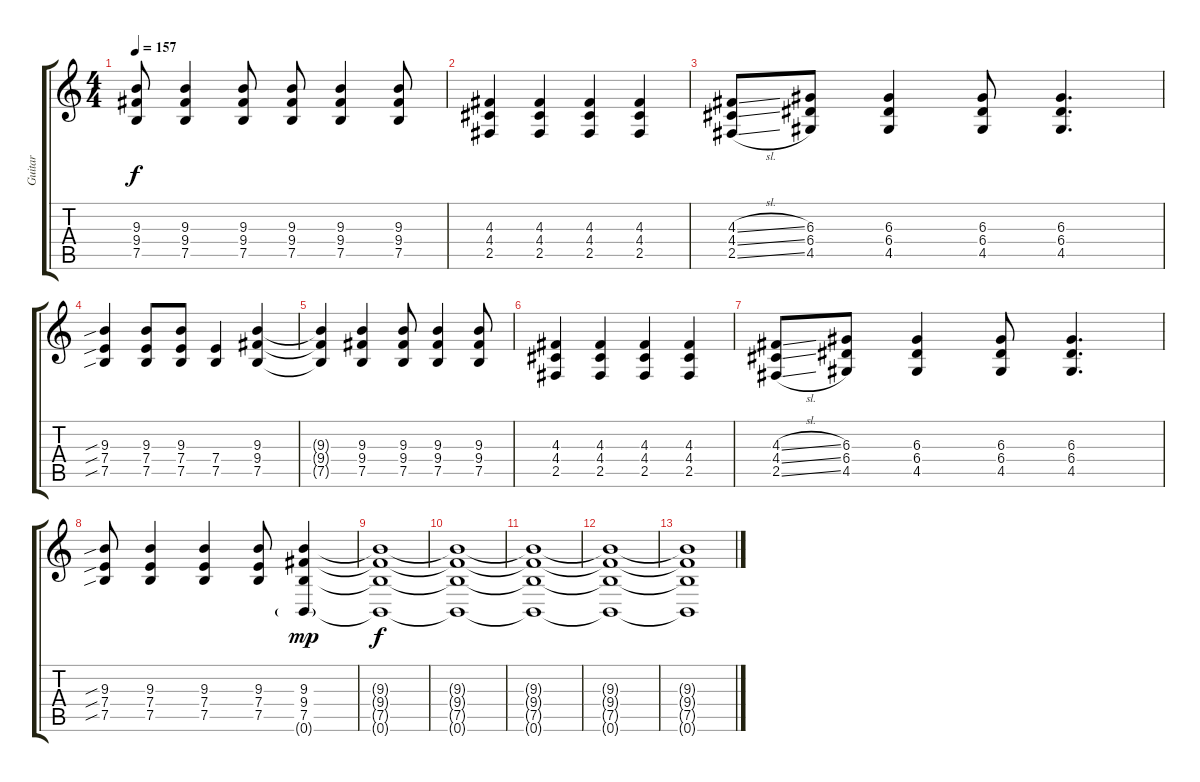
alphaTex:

\track ("Guitar" "Guitar") {instrument distortionguitar}
\staff {score tabs}
\tuning (B3 Gb3 D3 A2 E2 B1) {hide}
\ts (4 4)
\tempo 157
\clef g2
\ks c
(9.3{t} 9.4{t} 7.5{t}).8{dy f} (9.3 9.4 7.5).4 (9.3 9.4 7.5).8 (9.3 9.4 7.5).8 (9.3 9.4 7.5).4 (9.3 9.4 7.5).8 |
(4.3 4.4 2.5).4 (4.3 4.4 2.5).4 (4.3 4.4 2.5).4 (4.3 4.4 2.5).4 |
(4.3{sl} 4.4{ss} 2.5{sl}).8 (6.3 6.4 4.5).8 (6.3 6.4 4.5).4 (6.3 6.4 4.5).8 (6.3 6.4 4.5).4{d} |
(9.3{sib} 7.4{sib} 7.5{sib}).4 (9.3 7.4 7.5).8 (9.3 7.4 7.5).8 (7.4 7.5).4 (9.3 9.4 7.5).4 |
(9.3{t} 9.4{t} 7.5{t}).4 (9.3 9.4 7.5).4 (9.3 9.4 7.5).8 (9.3 9.4 7.5).4 (9.3 9.4 7.5).8 |
(4.3 4.4 2.5).4 (4.3 4.4 2.5).4 (4.3 4.4 2.5).4 (4.3 4.4 2.5).4 |
(4.3{sl} 4.4{ss} 2.5{sl}).8 (6.3 6.4 4.5).8 (6.3 6.4 4.5).4 (6.3 6.4 4.5).8 (6.3 6.4 4.5).4{d} |
(9.3{sib} 7.4{sib} 7.5{sib}).8 (9.3 7.4 7.5).4 (9.3 7.4 7.5).4 (9.3 7.4 7.5).8 (9.3 9.4 7.5 0.6{g}).4{dy mp} |
(9.3{t} 9.4{t} 7.5{t} 0.6{t}).1{dy f} |
(9.3{t} 9.4{t} 7.5{t} 0.6{t}).1 |
(9.3{t} 9.4{t} 7.5{t} 0.6{t}).1 |
(9.3{t} 9.4{t} 7.5{t} 0.6{t}).1 |
(9.3{t} 9.4{t} 7.5{t} 0.6{t}).1
